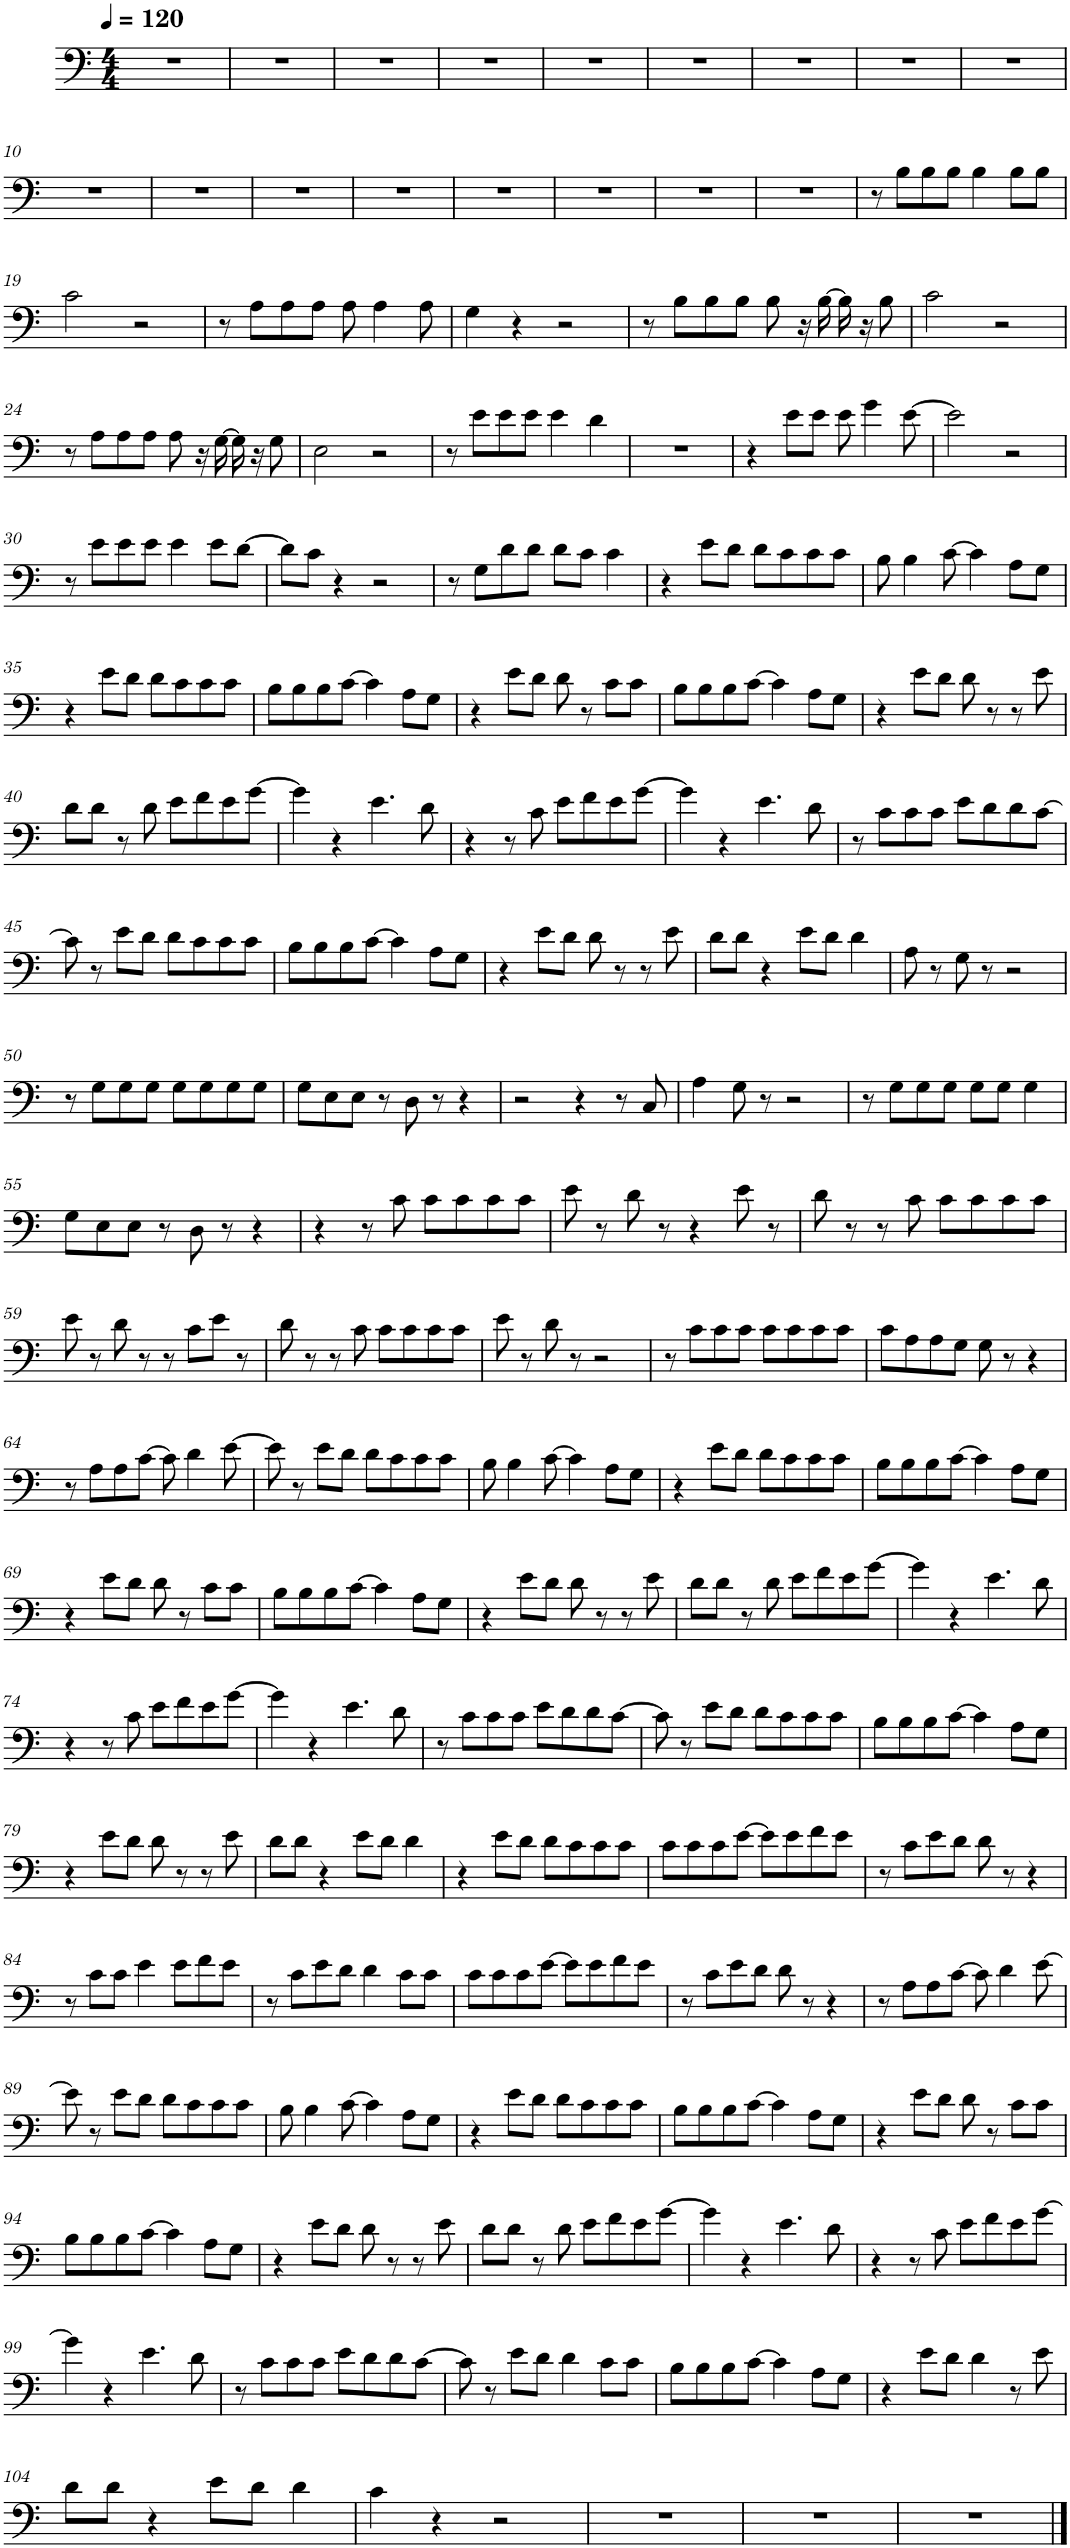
**kern
*part1
*staff1
*I"Piano, FL Keys 1
*I'Pno.
*clefF4
*k[]
*M4/4
*MM120
=1
1r
=2
1r
=3
1r
=4
1r
=5
1r
=6
1r
=7
1r
=8
1r
=9
1r
!!LO:LB:g=z
=10
1r
=11
1r
=12
1r
=13
1r
=14
1r
=15
1r
=16
1r
=17
1r
=18
8r
8B\L
8B\
8B\J
4B\
8B\L
8B\J
!!LO:LB:g=z
=19
2c\
2r
=20
8r
8A\L
8A\
8A\J
8A\
4A\
8A\
=21
4G\
4r
2r
=22
8r
8B\L
8B\
8B\J
8B\
16r
[16B\
16B\]
16r
8B\
=23
2c\
2r
!!LO:LB:g=z
=24
8r
8A\L
8A\
8A\J
8A\
16r
[16G\
16G\]
16r
8G\
=25
2E\
2r
=26
8r
8e\L
8e\
8e\J
4e\
4d\
=27
1r
=28
4r
8e\L
8e\J
8e\
4g\
[8e\
=29
2e\]
2r
!!LO:LB:g=z
=30
8r
8e\L
8e\
8e\J
4e\
8e\L
[8d\J
=31
8d\L]
8c\J
4r
2r
=32
8r
8G\L
8d\
8d\J
8d\L
8c\J
4c\
=33
4r
8e\L
8d\J
8d\L
8c\
8c\
8c\J
=34
8B\
4B\
[8c\
4c\]
8A\L
8G\J
!!LO:LB:g=z
=35
4r
8e\L
8d\J
8d\L
8c\
8c\
8c\J
=36
8B\L
8B\
8B\
[8c\J
4c\]
8A\L
8G\J
=37
4r
8e\L
8d\J
8d\
8r
8c\L
8c\J
=38
8B\L
8B\
8B\
[8c\J
4c\]
8A\L
8G\J
=39
4r
8e\L
8d\J
8d\
8r
8r
8e\
!!LO:LB:g=z
=40
8d\L
8d\J
8r
8d\
8e\L
8f\
8e\
[8g\J
=41
4g\]
4r
4.e\
8d\
=42
4r
8r
8c\
8e\L
8f\
8e\
[8g\J
=43
4g\]
4r
4.e\
8d\
=44
8r
8c\L
8c\
8c\J
8e\L
8d\
8d\
[8c\J
!!LO:LB:g=z
=45
8c\]
8r
8e\L
8d\J
8d\L
8c\
8c\
8c\J
=46
8B\L
8B\
8B\
[8c\J
4c\]
8A\L
8G\J
=47
4r
8e\L
8d\J
8d\
8r
8r
8e\
=48
8d\L
8d\J
4r
8e\L
8d\J
4d\
=49
8A\
8r
8G\
8r
2r
!!LO:LB:g=z
=50
8r
8G\L
8G\
8G\J
8G\L
8G\
8G\
8G\J
=51
8G\L
8E\
8E\J
8r
8D\
8r
4r
=52
2r
4r
8r
8C/
=53
4A\
8G\
8r
2r
=54
8r
8G\L
8G\
8G\J
8G\L
8G\J
4G\
!!LO:LB:g=z
=55
8G\L
8E\
8E\J
8r
8D\
8r
4r
=56
4r
8r
8c\
8c\L
8c\
8c\
8c\J
=57
8e\
8r
8d\
8r
4r
8e\
8r
=58
8d\
8r
8r
8c\
8c\L
8c\
8c\
8c\J
!!LO:LB:g=z
=59
8e\
8r
8d\
8r
8r
8c\L
8e\J
8r
=60
8d\
8r
8r
8c\
8c\L
8c\
8c\
8c\J
=61
8e\
8r
8d\
8r
2r
=62
8r
8c\L
8c\
8c\J
8c\L
8c\
8c\
8c\J
=63
8c\L
8A\
8A\
8G\J
8G\
8r
4r
!!LO:LB:g=z
=64
8r
8A\L
8A\
[8c\J
8c\]
4d\
[8e\
=65
8e\]
8r
8e\L
8d\J
8d\L
8c\
8c\
8c\J
=66
8B\
4B\
[8c\
4c\]
8A\L
8G\J
=67
4r
8e\L
8d\J
8d\L
8c\
8c\
8c\J
=68
8B\L
8B\
8B\
[8c\J
4c\]
8A\L
8G\J
!!LO:LB:g=z
=69
4r
8e\L
8d\J
8d\
8r
8c\L
8c\J
=70
8B\L
8B\
8B\
[8c\J
4c\]
8A\L
8G\J
=71
4r
8e\L
8d\J
8d\
8r
8r
8e\
=72
8d\L
8d\J
8r
8d\
8e\L
8f\
8e\
[8g\J
=73
4g\]
4r
4.e\
8d\
!!LO:LB:g=z
=74
4r
8r
8c\
8e\L
8f\
8e\
[8g\J
=75
4g\]
4r
4.e\
8d\
=76
8r
8c\L
8c\
8c\J
8e\L
8d\
8d\
[8c\J
=77
8c\]
8r
8e\L
8d\J
8d\L
8c\
8c\
8c\J
=78
8B\L
8B\
8B\
[8c\J
4c\]
8A\L
8G\J
!!LO:LB:g=z
=79
4r
8e\L
8d\J
8d\
8r
8r
8e\
=80
8d\L
8d\J
4r
8e\L
8d\J
4d\
=81
4r
8e\L
8d\J
8d\L
8c\
8c\
8c\J
=82
8c\L
8c\
8c\
[8e\J
8e\L]
8e\
8f\
8e\J
=83
8r
8c\L
8e\
8d\J
8d\
8r
4r
!!LO:LB:g=z
=84
8r
8c\L
8c\J
4e\
8e\L
8f\
8e\J
=85
8r
8c\L
8e\
8d\J
4d\
8c\L
8c\J
=86
8c\L
8c\
8c\
[8e\J
8e\L]
8e\
8f\
8e\J
=87
8r
8c\L
8e\
8d\J
8d\
8r
4r
=88
8r
8A\L
8A\
[8c\J
8c\]
4d\
[8e\
!!LO:LB:g=z
=89
8e\]
8r
8e\L
8d\J
8d\L
8c\
8c\
8c\J
=90
8B\
4B\
[8c\
4c\]
8A\L
8G\J
=91
4r
8e\L
8d\J
8d\L
8c\
8c\
8c\J
=92
8B\L
8B\
8B\
[8c\J
4c\]
8A\L
8G\J
=93
4r
8e\L
8d\J
8d\
8r
8c\L
8c\J
!!LO:LB:g=z
=94
8B\L
8B\
8B\
[8c\J
4c\]
8A\L
8G\J
=95
4r
8e\L
8d\J
8d\
8r
8r
8e\
=96
8d\L
8d\J
8r
8d\
8e\L
8f\
8e\
[8g\J
=97
4g\]
4r
4.e\
8d\
=98
4r
8r
8c\
8e\L
8f\
8e\
[8g\J
!!LO:LB:g=z
=99
4g\]
4r
4.e\
8d\
=100
8r
8c\L
8c\
8c\J
8e\L
8d\
8d\
[8c\J
=101
8c\]
8r
8e\L
8d\J
4d\
8c\L
8c\J
=102
8B\L
8B\
8B\
[8c\J
4c\]
8A\L
8G\J
=103
4r
8e\L
8d\J
4d\
8r
8e\
!!LO:LB:g=z
=104
8d\L
8d\J
4r
8e\L
8d\J
4d\
=105
4c\
4r
2r
=106
1r
=107
1r
=108
1r
==
*-
